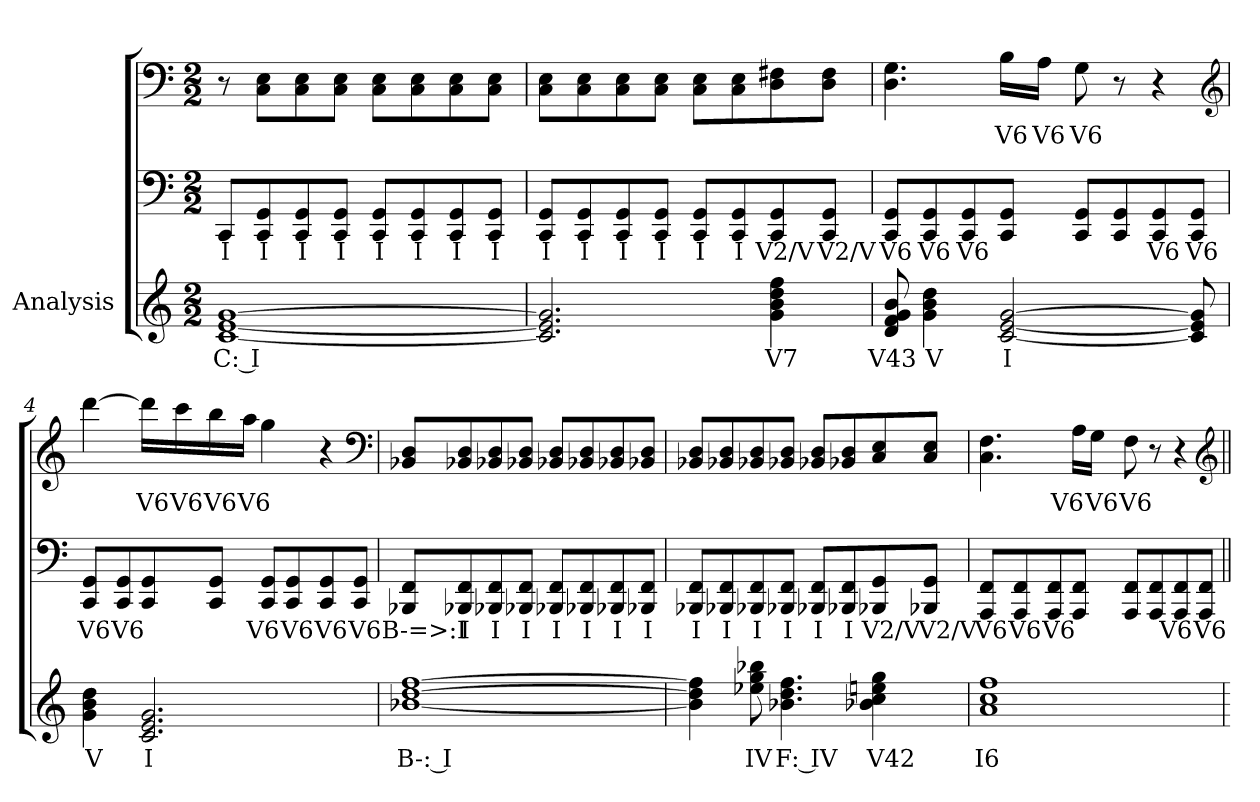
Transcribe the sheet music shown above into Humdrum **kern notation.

**kern	**text	**kern	**text	**kern	**text
*part3	*part3	*part2	*part2	*part1	*part1
*staff3	*staff3	*staff2	*staff2	*staff1	*staff1
*I"Analysis	*	*	*	*	*
*	*	*clefF4	*	*clefF4	*
*k[]	*	*k[]	*	*k[]	*
*M2/2	*	*M2/2	*	*M2/2	*
=1	=1	=1	=1	=1	=1
[1c [1e [1g	C: I	8CCL	I	8r	.
.	.	8CC 8GG	I	8C 8EL	.
.	.	8CC 8GG	I	8C 8E	.
.	.	8CC 8GGJ	I	8C 8EJ	.
.	.	8CC 8GGL	I	8C 8EL	.
.	.	8CC 8GG	I	8C 8E	.
.	.	8CC 8GG	I	8C 8E	.
.	.	8CC 8GGJ	I	8C 8EJ	.
=2	=2	=2	=2	=2	=2
2.c] 2.e] 2.g]	.	8CC 8GGL	I	8C 8EL	.
.	.	8CC 8GG	I	8C 8E	.
.	.	8CC 8GG	I	8C 8E	.
.	.	8CC 8GGJ	I	8C 8EJ	.
.	.	8CC 8GGL	I	8C 8EL	.
.	.	8CC 8GG	I	8C 8E	.
4g 4b 4dd 4ff	V7	8CC 8GG	V2/V	8D 8F#X	.
.	.	8CC 8GGJ	V2/V	8D 8F#J	.
=3	=3	=3	=3	=3	=3
8d 8f 8g 8b	V43	8CC 8GGL	V6	4.D 4.G	.
4g 4b 4dd	V	8CC 8GG	V6	.	.
.	.	8CC 8GG	V6	.	.
[2c [2e [2g	I	8CC 8GGJ	.	16BLL	V6
.	.	.	.	16AJJ	V6
.	.	8CC 8GGL	.	8G	V6
.	.	8CC 8GG	.	8r	V6
.	.	8CC 8GG	V6	4r	.
8c] 8e] 8g]	.	8CC 8GGJ	V6	.	.
*	*	*	*	*clefG2	*
=4	=4	=4	=4	=4	=4
4g 4b 4dd	V	8CC 8GGL	V6	[4ddd	.
.	.	8CC 8GG	V6	.	.
2.c 2.e 2.g	I	8CC 8GG	.	16dddLL]	V6
.	.	.	.	16ccc	V6
.	.	8CC 8GGJ	.	16bb	V6
.	.	.	.	16aaJJ	V6
.	.	8CC 8GGL	V6	4gg	.
.	.	8CC 8GG	V6	.	.
.	.	8CC 8GG	V6	4r	.
.	.	8CC 8GGJ	V6	.	.
*	*	*	*	*clefF4	*
=5	=5	=5	=5	=5	=5
[1b-X [1dd [1ff	B-: I	8BBB-X 8FFL	B-=>:I	8BB-X 8DL	.
.	.	8BBB-X 8FF	I	8BB-X 8D	.
.	.	8BBB-X 8FF	I	8BB-X 8D	.
.	.	8BBB-X 8FFJ	I	8BB-X 8DJ	.
.	.	8BBB-X 8FFL	I	8BB-X 8DL	.
.	.	8BBB-X 8FF	I	8BB-X 8D	.
.	.	8BBB-X 8FF	I	8BB-X 8D	.
.	.	8BBB-X 8FFJ	I	8BB-X 8DJ	.
=6	=6	=6	=6	=6	=6
4b-] 4dd] 4ff]	.	8BBB-X 8FFL	I	8BB-X 8DL	.
.	.	8BBB-X 8FF	I	8BB-X 8D	.
8ee-X 8gg 8bb-X	IV	8BBB-X 8FF	I	8BB-X 8D	.
4.b-X 4.dd 4.ff	F: IV	8BBB-X 8FFJ	I	8BB-X 8DJ	.
.	.	8BBB-X 8FFL	I	8BB-X 8DL	.
.	.	8BBB-X 8FF	I	8BB-X 8D	.
4b-X 4cc 4een 4gg	V42	8BBB-X 8GG	V2/V	8C 8E	.
.	.	8BBB-X 8GGJ	V2/V	8C 8EJ	.
=7	=7	=7	=7	=7	=7
1a 1cc 1ff	I6	8AAA 8FFL	V6	4.C 4.F	.
.	.	8AAA 8FF	V6	.	.
.	.	8AAA 8FF	V6	.	.
.	.	8AAA 8FFJ	.	16ALL	V6
.	.	.	.	16GJJ	V6
.	.	8AAA 8FFL	.	8F	V6
.	.	8AAA 8FF	.	8r	V6
.	.	8AAA 8FF	V6	4r	.
.	.	8AAA 8FFJ	V6	.	.
*	*	*	*	*clefG2	*
=	=||	=||	=||	=||	=||
*-	*-	*-	*-	*-	*-
